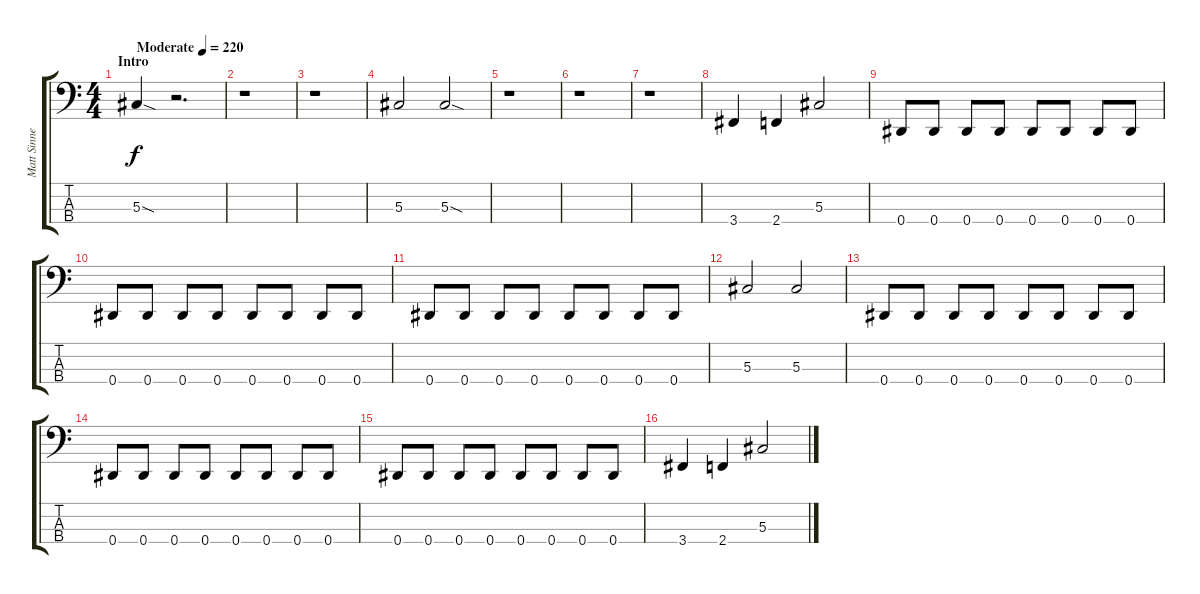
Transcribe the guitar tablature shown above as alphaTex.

\track ("Matt Sinner" "Matt Sinne") {instrument electricbasspick}
\staff {score tabs}
\tuning (Gb2 Db2 Ab1 Eb1) {hide}
\ts (4 4)
\section ("" "Intro")
\tempo (220 "Moderate")
\clef f4
\ks c
5.3{sod}.4{dy f instrument electricbasspick} r.2{d} |
r.1 |
r.1 |
5.3.2 5.3{sod}.2 |
r.1 |
r.1 |
r.1 |
3.4.4 2.4.4 5.3.2 |
0.4.8 0.4.8 0.4.8 0.4.8 0.4.8 0.4.8 0.4.8 0.4.8 |
0.4.8 0.4.8 0.4.8 0.4.8 0.4.8 0.4.8 0.4.8 0.4.8 |
0.4.8 0.4.8 0.4.8 0.4.8 0.4.8 0.4.8 0.4.8 0.4.8 |
5.3.2 5.3.2 |
0.4.8 0.4.8 0.4.8 0.4.8 0.4.8 0.4.8 0.4.8 0.4.8 |
0.4.8 0.4.8 0.4.8 0.4.8 0.4.8 0.4.8 0.4.8 0.4.8 |
0.4.8 0.4.8 0.4.8 0.4.8 0.4.8 0.4.8 0.4.8 0.4.8 |
3.4.4 2.4.4 5.3.2
